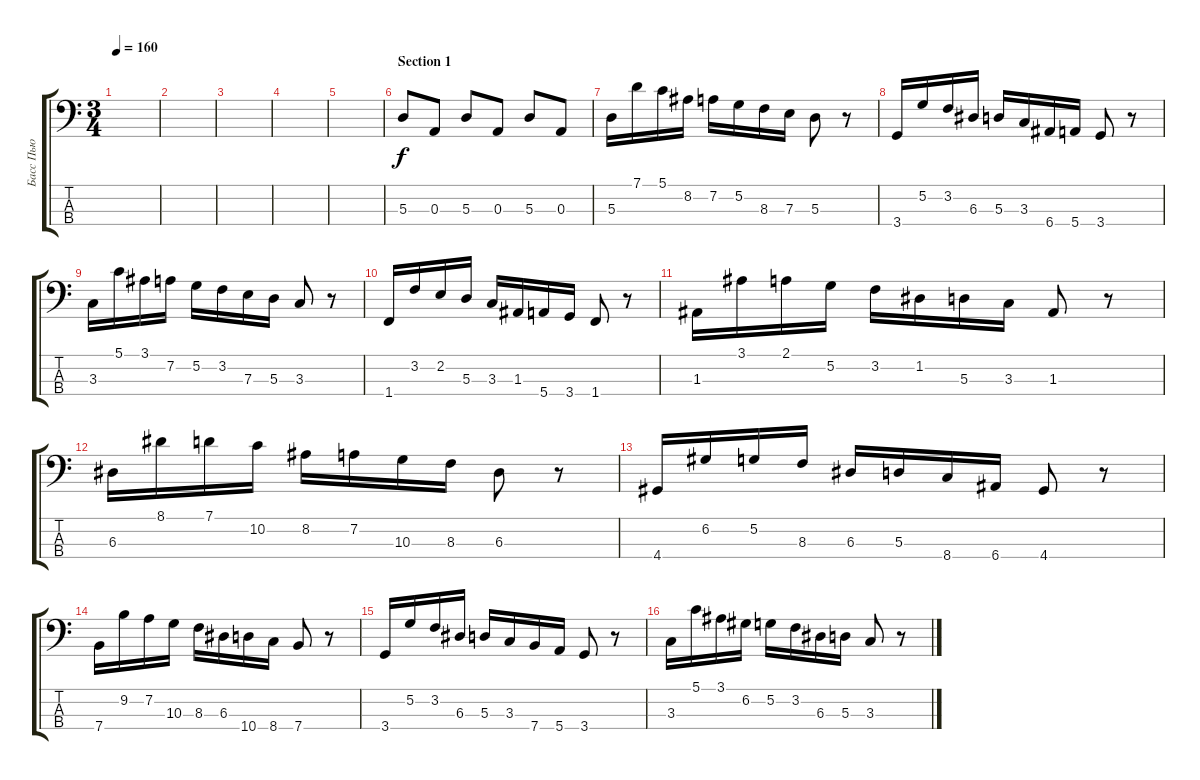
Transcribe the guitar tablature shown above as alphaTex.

\track ("Басс Пью" "Басс Пью") {instrument acousticguitarnylon}
\staff {score tabs}
\tuning (G2 D2 A1 E1) {hide}
\ts (3 4)
\tempo 160
\clef f4
\ks c
|
|
|
|
|
\section ("" "Section 1")
5.3.8 0.3.8 5.3.8 0.3.8 5.3.8 0.3.8 |
5.3.16 7.1.16 5.1.16 8.2.16 7.2.16 5.2.16 8.3.16 7.3.16 5.3.8 r.8 |
3.4.16 5.2.16 3.2.16 6.3.16 5.3.16 3.3.16 6.4.16 5.4.16 3.4.8 r.8 |
3.3.16 5.1.16 3.1.16 7.2.16 5.2.16 3.2.16 7.3.16 5.3.16 3.3.8 r.8 |
1.4.16 3.2.16 2.2.16 5.3.16 3.3.16 1.3.16 5.4.16 3.4.16 1.4.8 r.8 |
1.3.16 3.1.16 2.1.16 5.2.16 3.2.16 1.2.16 5.3.16 3.3.16 1.3.8 r.8 |
6.3.16 8.1.16 7.1.16 10.2.16 8.2.16 7.2.16 10.3.16 8.3.16 6.3.8 r.8 |
4.4.16 6.2.16 5.2.16 8.3.16 6.3.16 5.3.16 8.4.16 6.4.16 4.4.8 r.8 |
7.4.16 9.2.16 7.2.16 10.3.16 8.3.16 6.3.16 10.4.16 8.4.16 7.4.8 r.8 |
3.4.16 5.2.16 3.2.16 6.3.16 5.3.16 3.3.16 7.4.16 5.4.16 3.4.8 r.8 |
3.3.16 5.1.16 3.1.16 6.2.16 5.2.16 3.2.16 6.3.16 5.3.16 3.3.8 r.8
